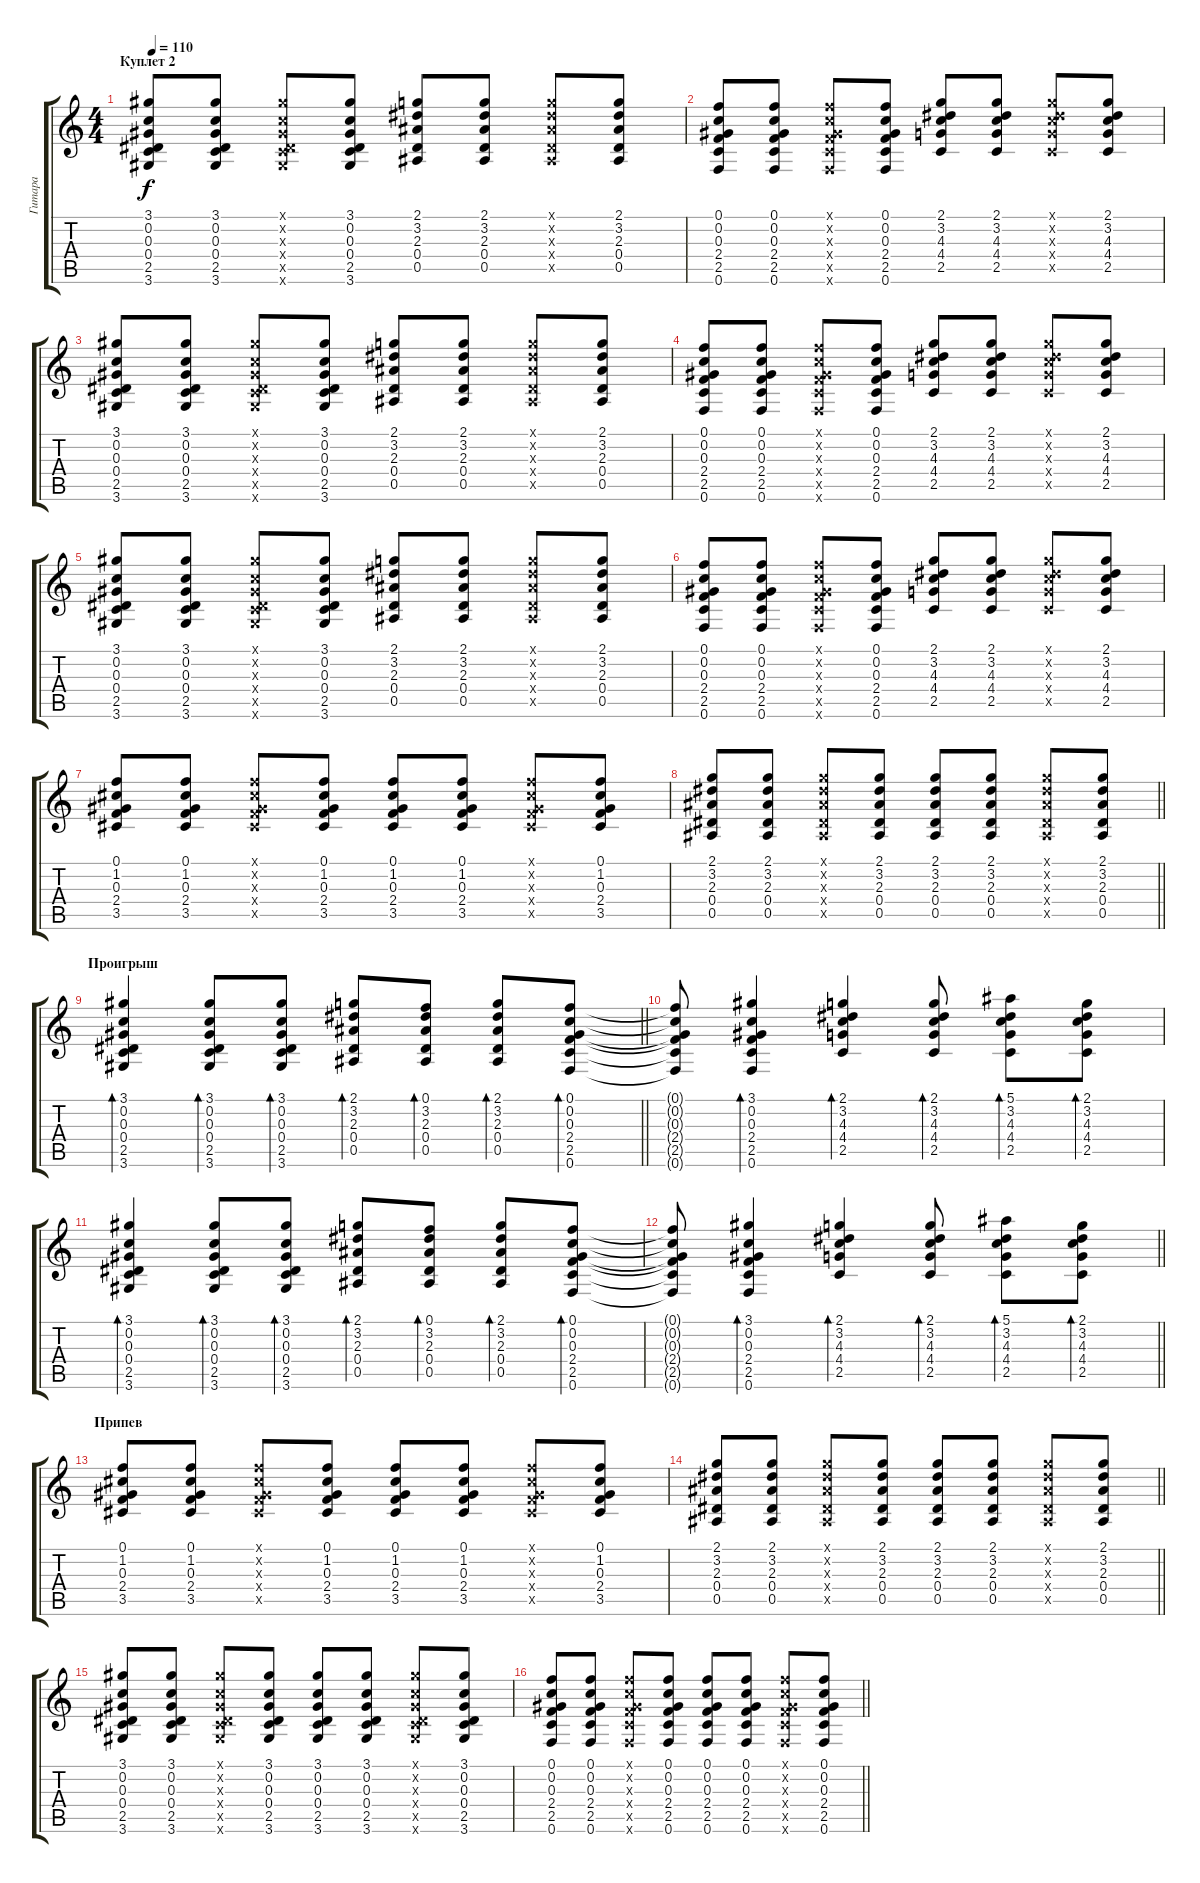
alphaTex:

\track ("Гитара" "Гитара") {instrument acousticguitarsteel}
\staff {score tabs}
\tuning (F4 C4 Ab3 Eb3 Bb2 F2) {hide}
\ts (4 4)
\section ("" "Куплет 2")
\tempo 110
\clef g2
\ks c
(3.1 0.2 0.3 0.4 2.5 3.6).8{dy f} (3.1 0.2 0.3 0.4 2.5 3.6).8 (3.1{x} 0.2{x} 0.3{x} 0.4{x} 2.5{x} 3.6{x}).8 (3.1 0.2 0.3 0.4 2.5 3.6).8 (2.1 3.2 2.3 0.4 0.5).8 (2.1 3.2 2.3 0.4 0.5).8 (2.1{x} 3.2{x} 2.3{x} 0.4{x} 0.5{x}).8 (2.1 3.2 2.3 0.4 0.5).8 |
(0.1 0.2 0.3 2.4 2.5 0.6).8 (0.1 0.2 0.3 2.4 2.5 0.6).8 (0.1{x} 0.2{x} 0.3{x} 2.4{x} 2.5{x} 0.6{x}).8 (0.1 0.2 0.3 2.4 2.5 0.6).8 (2.1 3.2 4.3 4.4 2.5).8 (2.1 3.2 4.3 4.4 2.5).8 (2.1{x} 3.2{x} 4.3{x} 4.4{x} 2.5{x}).8 (2.1 3.2 4.3 4.4 2.5).8 |
(3.1 0.2 0.3 0.4 2.5 3.6).8 (3.1 0.2 0.3 0.4 2.5 3.6).8 (3.1{x} 0.2{x} 0.3{x} 0.4{x} 2.5{x} 3.6{x}).8 (3.1 0.2 0.3 0.4 2.5 3.6).8 (2.1 3.2 2.3 0.4 0.5).8 (2.1 3.2 2.3 0.4 0.5).8 (2.1{x} 3.2{x} 2.3{x} 0.4{x} 0.5{x}).8 (2.1 3.2 2.3 0.4 0.5).8 |
(0.1 0.2 0.3 2.4 2.5 0.6).8 (0.1 0.2 0.3 2.4 2.5 0.6).8 (0.1{x} 0.2{x} 0.3{x} 2.4{x} 2.5{x} 0.6{x}).8 (0.1 0.2 0.3 2.4 2.5 0.6).8 (2.1 3.2 4.3 4.4 2.5).8 (2.1 3.2 4.3 4.4 2.5).8 (2.1{x} 3.2{x} 4.3{x} 4.4{x} 2.5{x}).8 (2.1 3.2 4.3 4.4 2.5).8 |
(3.1 0.2 0.3 0.4 2.5 3.6).8 (3.1 0.2 0.3 0.4 2.5 3.6).8 (3.1{x} 0.2{x} 0.3{x} 0.4{x} 2.5{x} 3.6{x}).8 (3.1 0.2 0.3 0.4 2.5 3.6).8 (2.1 3.2 2.3 0.4 0.5).8 (2.1 3.2 2.3 0.4 0.5).8 (2.1{x} 3.2{x} 2.3{x} 0.4{x} 0.5{x}).8 (2.1 3.2 2.3 0.4 0.5).8 |
(0.1 0.2 0.3 2.4 2.5 0.6).8 (0.1 0.2 0.3 2.4 2.5 0.6).8 (0.1{x} 0.2{x} 0.3{x} 2.4{x} 2.5{x} 0.6{x}).8 (0.1 0.2 0.3 2.4 2.5 0.6).8 (2.1 3.2 4.3 4.4 2.5).8 (2.1 3.2 4.3 4.4 2.5).8 (2.1{x} 3.2{x} 4.3{x} 4.4{x} 2.5{x}).8 (2.1 3.2 4.3 4.4 2.5).8 |
(0.1 1.2 0.3 2.4 3.5).8 (0.1 1.2 0.3 2.4 3.5).8 (0.1{x} 1.2{x} 0.3{x} 2.4{x} 3.5{x}).8 (0.1 1.2 0.3 2.4 3.5).8 (0.1 1.2 0.3 2.4 3.5).8 (0.1 1.2 0.3 2.4 3.5).8 (0.1{x} 1.2{x} 0.3{x} 2.4{x} 3.5{x}).8 (0.1 1.2 0.3 2.4 3.5).8 |
\barLineRight lightlight
(2.1 3.2 2.3 0.4 0.5).8 (2.1 3.2 2.3 0.4 0.5).8 (2.1{x} 3.2{x} 2.3{x} 0.4{x} 0.5{x}).8 (2.1 3.2 2.3 0.4 0.5).8 (2.1 3.2 2.3 0.4 0.5).8 (2.1 3.2 2.3 0.4 0.5).8 (2.1{x} 3.2{x} 2.3{x} 0.4{x} 0.5{x}).8 (2.1 3.2 2.3 0.4 0.5).8 |
\section ("" "Проигрыш")
\barLineRight lightlight
(3.1 0.2 0.3 0.4 2.5 3.6).4{bd 60} (3.1 0.2 0.3 0.4 2.5 3.6).8{bd 60} (3.1 0.2 0.3 0.4 2.5 3.6).8{bd 60} (2.1 3.2 2.3 0.4 0.5).8{bd 60} (0.1 3.2 2.3 0.4 0.5).8{bd 60} (2.1 3.2 2.3 0.4 0.5).8{bd 60} (0.1 0.2 0.3 2.4 2.5 0.6).8{bd 60} |
(0.1{t} 0.2{t} 0.3{t} 2.4{t} 2.5{t} 0.6{t}).8 (3.1 0.2 0.3 2.4 2.5 0.6).4{bd 60} (2.1 3.2 4.3 4.4 2.5).4{bd 60} (2.1 3.2 4.3 4.4 2.5).8{bd 60} (5.1 3.2 4.3 4.4 2.5).8{bd 60} (2.1 3.2 4.3 4.4 2.5).8{bd 60} |
(3.1 0.2 0.3 0.4 2.5 3.6).4{bd 60} (3.1 0.2 0.3 0.4 2.5 3.6).8{bd 60} (3.1 0.2 0.3 0.4 2.5 3.6).8{bd 60} (2.1 3.2 2.3 0.4 0.5).8{bd 60} (0.1 3.2 2.3 0.4 0.5).8{bd 60} (2.1 3.2 2.3 0.4 0.5).8{bd 60} (0.1 0.2 0.3 2.4 2.5 0.6).8{bd 60} |
\barLineRight lightlight
(0.1{t} 0.2{t} 0.3{t} 2.4{t} 2.5{t} 0.6{t}).8 (3.1 0.2 0.3 2.4 2.5 0.6).4{bd 60} (2.1 3.2 4.3 4.4 2.5).4{bd 60} (2.1 3.2 4.3 4.4 2.5).8{bd 60} (5.1 3.2 4.3 4.4 2.5).8{bd 60} (2.1 3.2 4.3 4.4 2.5).8{bd 60} |
\section ("" "Припев")
(0.1 1.2 0.3 2.4 3.5).8 (0.1 1.2 0.3 2.4 3.5).8 (0.1{x} 1.2{x} 0.3{x} 2.4{x} 3.5{x}).8 (0.1 1.2 0.3 2.4 3.5).8 (0.1 1.2 0.3 2.4 3.5).8 (0.1 1.2 0.3 2.4 3.5).8 (0.1{x} 1.2{x} 0.3{x} 2.4{x} 3.5{x}).8 (0.1 1.2 0.3 2.4 3.5).8 |
\barLineRight lightlight
(2.1 3.2 2.3 0.4 0.5).8 (2.1 3.2 2.3 0.4 0.5).8 (2.1{x} 3.2{x} 2.3{x} 0.4{x} 0.5{x}).8 (2.1 3.2 2.3 0.4 0.5).8 (2.1 3.2 2.3 0.4 0.5).8 (2.1 3.2 2.3 0.4 0.5).8 (2.1{x} 3.2{x} 2.3{x} 0.4{x} 0.5{x}).8 (2.1 3.2 2.3 0.4 0.5).8 |
(3.1 0.2 0.3 0.4 2.5 3.6).8 (3.1 0.2 0.3 0.4 2.5 3.6).8 (3.1{x} 0.2{x} 0.3{x} 0.4{x} 2.5{x} 3.6{x}).8 (3.1 0.2 0.3 0.4 2.5 3.6).8 (3.1 0.2 0.3 0.4 2.5 3.6).8 (3.1 0.2 0.3 0.4 2.5 3.6).8 (3.1{x} 0.2{x} 0.3{x} 0.4{x} 2.5{x} 3.6{x}).8 (3.1 0.2 0.3 0.4 2.5 3.6).8 |
\barLineRight lightlight
(0.1 0.2 0.3 2.4 2.5 0.6).8 (0.1 0.2 0.3 2.4 2.5 0.6).8 (0.1{x} 0.2{x} 0.3{x} 2.4{x} 2.5{x} 0.6{x}).8 (0.1 0.2 0.3 2.4 2.5 0.6).8 (0.1 0.2 0.3 2.4 2.5 0.6).8 (0.1 0.2 0.3 2.4 2.5 0.6).8 (0.1{x} 0.2{x} 0.3{x} 2.4{x} 2.5{x} 0.6{x}).8 (0.1 0.2 0.3 2.4 2.5 0.6).8
